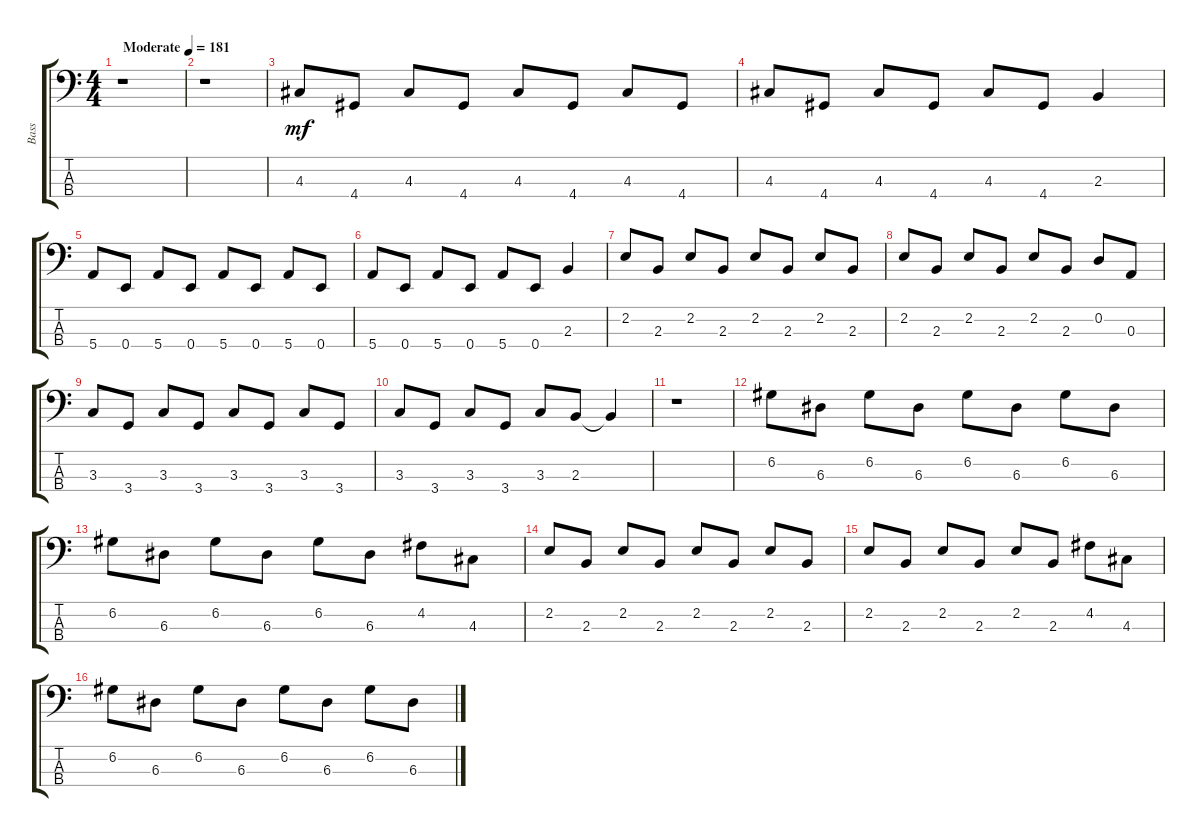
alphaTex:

\track ("Bass" "Bass") {instrument electricbassfinger}
\staff {score tabs}
\tuning (G2 D2 A1 E1) {hide}
\ts (4 4)
\tempo (181 "Moderate")
\clef f4
\ks c
r.1{dy mf instrument electricbassfinger} |
r.1 |
4.3.8 4.4.8 4.3.8 4.4.8 4.3.8 4.4.8 4.3.8 4.4.8 |
4.3.8 4.4.8 4.3.8 4.4.8 4.3.8 4.4.8 2.3.4 |
5.4.8 0.4.8 5.4.8 0.4.8 5.4.8 0.4.8 5.4.8 0.4.8 |
5.4.8 0.4.8 5.4.8 0.4.8 5.4.8 0.4.8 2.3.4 |
2.2.8 2.3.8 2.2.8 2.3.8 2.2.8 2.3.8 2.2.8 2.3.8 |
2.2.8 2.3.8 2.2.8 2.3.8 2.2.8 2.3.8 0.2.8 0.3.8 |
3.3.8 3.4.8 3.3.8 3.4.8 3.3.8 3.4.8 3.3.8 3.4.8 |
3.3.8 3.4.8 3.3.8 3.4.8 3.3.8 2.3.8 2.3{t}.4 |
r.1 |
6.2.8 6.3.8 6.2.8 6.3.8 6.2.8 6.3.8 6.2.8 6.3.8 |
6.2.8 6.3.8 6.2.8 6.3.8 6.2.8 6.3.8 4.2.8 4.3.8 |
2.2.8 2.3.8 2.2.8 2.3.8 2.2.8 2.3.8 2.2.8 2.3.8 |
2.2.8 2.3.8 2.2.8 2.3.8 2.2.8 2.3.8 4.2.8 4.3.8 |
6.2.8 6.3.8 6.2.8 6.3.8 6.2.8 6.3.8 6.2.8 6.3.8
